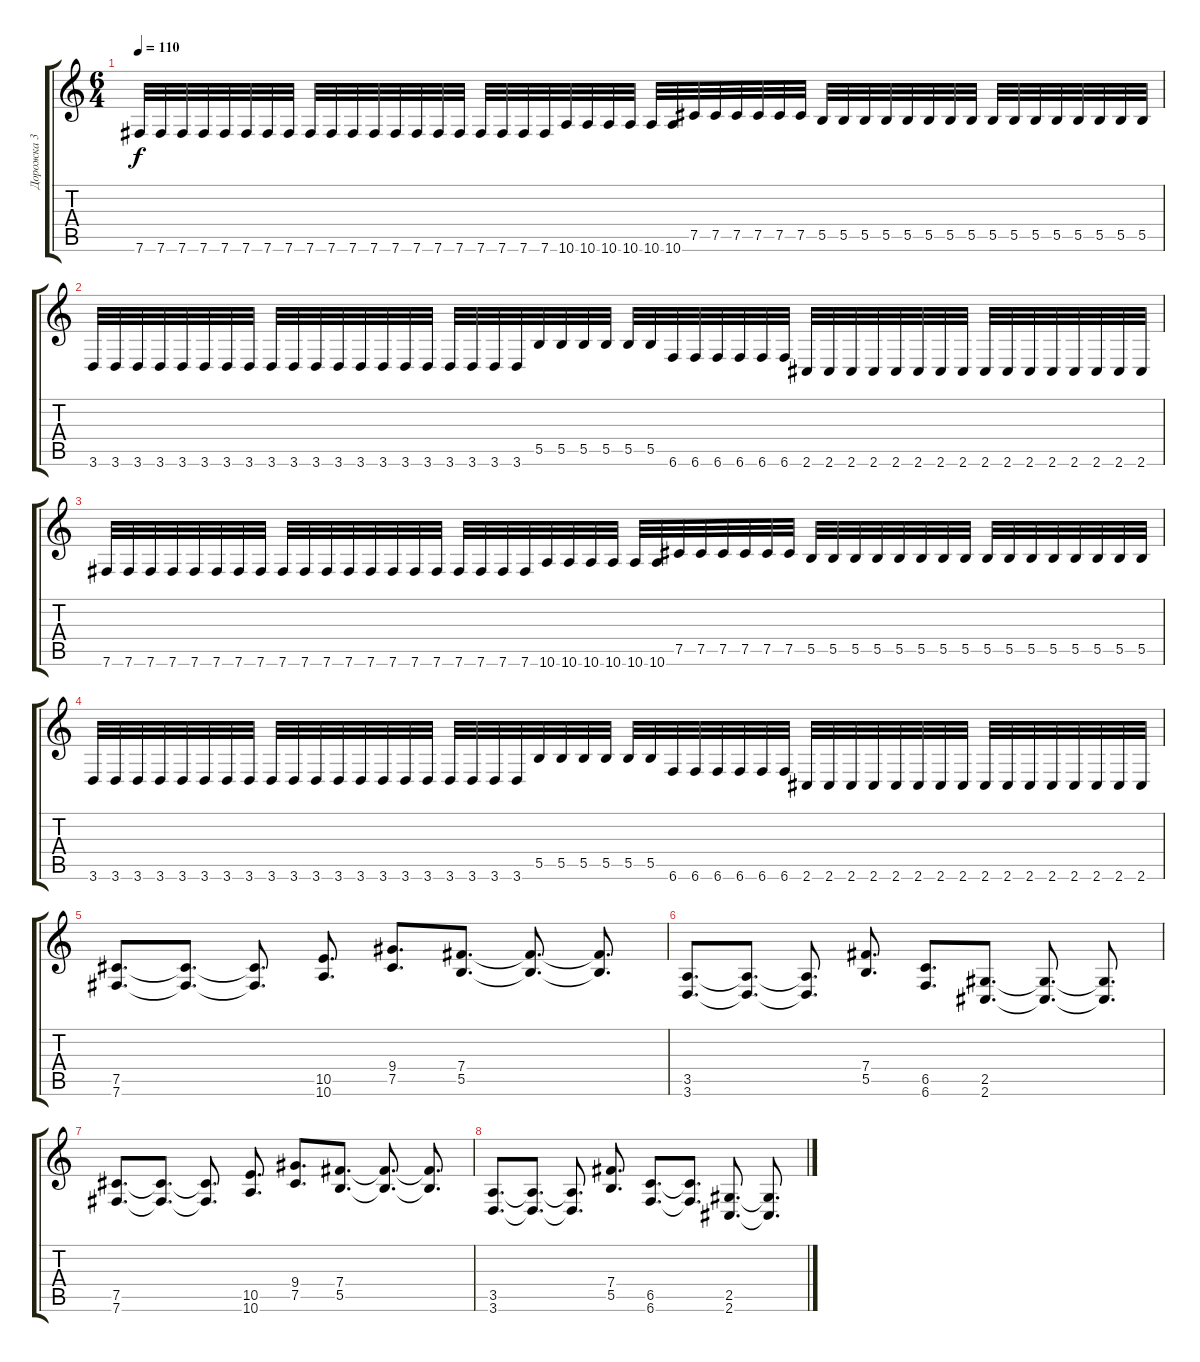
\track ("Дорожка 3" "Дорожка 3") {instrument distortionguitar}
\staff {score tabs}
\tuning (Db4 Ab3 E3 B2 Gb2 B1) {hide}
\ts (6 4)
\tempo 110
\clef g2
\ks c
7.6.32{dy f} 7.6.32 7.6.32 7.6.32 7.6.32 7.6.32 7.6.32 7.6.32 7.6.32 7.6.32 7.6.32 7.6.32 7.6.32 7.6.32 7.6.32 7.6.32 7.6.32 7.6.32 7.6.32 7.6.32 10.6.32 10.6.32 10.6.32 10.6.32 10.6.32 10.6.32 7.5.32 7.5.32 7.5.32 7.5.32 7.5.32 7.5.32 5.5.32 5.5.32 5.5.32 5.5.32 5.5.32 5.5.32 5.5.32 5.5.32 5.5.32 5.5.32 5.5.32 5.5.32 5.5.32 5.5.32 5.5.32 5.5.32 |
3.6.32 3.6.32 3.6.32 3.6.32 3.6.32 3.6.32 3.6.32 3.6.32 3.6.32 3.6.32 3.6.32 3.6.32 3.6.32 3.6.32 3.6.32 3.6.32 3.6.32 3.6.32 3.6.32 3.6.32 5.5.32 5.5.32 5.5.32 5.5.32 5.5.32 5.5.32 6.6.32 6.6.32 6.6.32 6.6.32 6.6.32 6.6.32 2.6.32 2.6.32 2.6.32 2.6.32 2.6.32 2.6.32 2.6.32 2.6.32 2.6.32 2.6.32 2.6.32 2.6.32 2.6.32 2.6.32 2.6.32 2.6.32 |
7.6.32 7.6.32 7.6.32 7.6.32 7.6.32 7.6.32 7.6.32 7.6.32 7.6.32 7.6.32 7.6.32 7.6.32 7.6.32 7.6.32 7.6.32 7.6.32 7.6.32 7.6.32 7.6.32 7.6.32 10.6.32 10.6.32 10.6.32 10.6.32 10.6.32 10.6.32 7.5.32 7.5.32 7.5.32 7.5.32 7.5.32 7.5.32 5.5.32 5.5.32 5.5.32 5.5.32 5.5.32 5.5.32 5.5.32 5.5.32 5.5.32 5.5.32 5.5.32 5.5.32 5.5.32 5.5.32 5.5.32 5.5.32 |
3.6.32 3.6.32 3.6.32 3.6.32 3.6.32 3.6.32 3.6.32 3.6.32 3.6.32 3.6.32 3.6.32 3.6.32 3.6.32 3.6.32 3.6.32 3.6.32 3.6.32 3.6.32 3.6.32 3.6.32 5.5.32 5.5.32 5.5.32 5.5.32 5.5.32 5.5.32 6.6.32 6.6.32 6.6.32 6.6.32 6.6.32 6.6.32 2.6.32 2.6.32 2.6.32 2.6.32 2.6.32 2.6.32 2.6.32 2.6.32 2.6.32 2.6.32 2.6.32 2.6.32 2.6.32 2.6.32 2.6.32 2.6.32 |
(7.5 7.6).8{d} (7.5{t} 7.6{t}).8{d} (7.5{t} 7.6{t}).8{d} (10.5 10.6).8{d} (9.4 7.5).8{d} (7.4 5.5).8{d} (7.4{t} 5.5{t}).8{d} (7.4{t} 5.5{t}).8{d} |
(3.5 3.6).8{d} (3.5{t} 3.6{t}).8{d} (3.5{t} 3.6{t}).8{d} (7.4 5.5).8{d} (6.5 6.6).8{d} (2.5 2.6).8{d} (2.5{t} 2.6{t}).8{d} (2.5{t} 2.6{t}).8{d} |
(7.5 7.6).8{d} (7.5{t} 7.6{t}).8{d} (7.5{t} 7.6{t}).8{d} (10.5 10.6).8{d} (9.4 7.5).8{d} (7.4 5.5).8{d} (7.4{t} 5.5{t}).8{d} (7.4{t} 5.5{t}).8{d} |
(3.5 3.6).8{d} (3.5{t} 3.6{t}).8{d} (3.5{t} 3.6{t}).8{d} (7.4 5.5).8{d} (6.5 6.6).8{d} (6.5{t} 6.6{t}).8{d} (2.5 2.6).8{d} (2.5{t} 2.6{t}).8{d}
